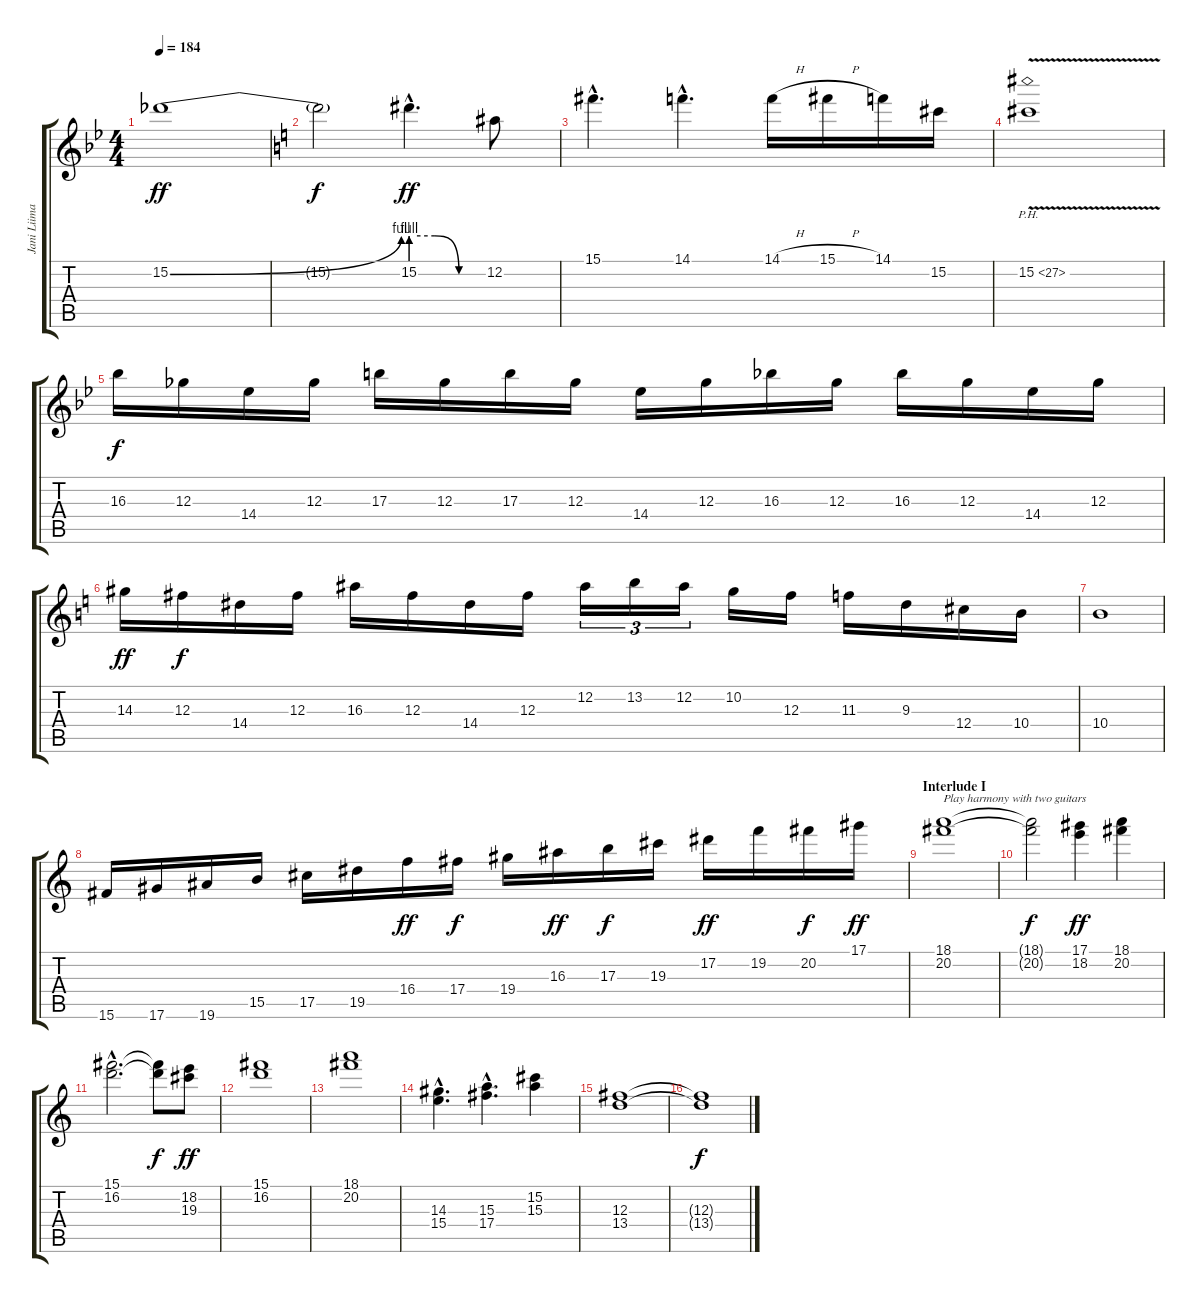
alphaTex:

\track ("Jani Liimatainen - Guitar I" "Jani Liima") {instrument distortionguitar}
\staff {score tabs}
\tuning (Eb4 Bb3 Gb3 Db3 Ab2 Eb2) {hide}
\ts (4 4)
\tempo 184
\clef g2
\ks gminor
15.2{be (bend 0 0 60 4)}.1{dy ff} |
\ks c
15.2{t}.2{dy f} 15.2{be (custom 0 4 20 4 40 0 60 0) hac}.4{d dy ff} 12.2.8 |
15.1{hac}.4{d} 14.1{hac}.4{d} 14.1{h}.16 15.1{h}.16 14.1.16 15.2.16 |
15.2{ph 12 v}.1 |
\ks gminor
16.3.16{dy f} 12.3.16 14.4.16 12.3.16 17.3.16 12.3.16 17.3.16 12.3.16 14.4.16 12.3.16 16.3.16 12.3.16 16.3.16 12.3.16 14.4.16 12.3.16 |
\ks c
14.3.16{dy ff} 12.3.16{dy f} 14.4.16 12.3.16 16.3.16 12.3.16 14.4.16 12.3.16 12.2.16{tu (3 2)} 13.2.16{tu (3 2)} 12.2.16{tu (3 2)} 10.2.16 12.3.16 11.3.16 9.3.16 12.4.16 10.4.16 |
10.4.1 |
15.6.16{volume 12} 17.6.16 19.6.16 15.5.16 17.5.16 19.5.16 16.4.16{dy ff} 17.4.16{dy f} 19.4.16 16.3.16{dy ff} 17.3.16{dy f} 19.3.16 17.2.16{dy ff} 19.2.16 20.2.16{dy f} 17.1.16{dy ff} |
\section ("" "Interlude I")
(18.1 20.2).1{txt "Play harmony with two guitars" volume 12} |
(18.1{t} 20.2{t}).2{dy f} (17.1 18.2).4{dy ff} (18.1 20.2).4 |
(15.1{hac} 16.2{hac}).2{d} (15.1{t} 16.2{t}).8{dy f} (18.2 19.3).8{dy ff} |
(15.1 16.2).1 |
(18.1 20.2).1 |
(14.3{hac} 15.4{hac}).4{d} (15.3{hac} 17.4{hac}).4{d} (15.2 15.3).4 |
(12.3 13.4).1 |
(12.3{t} 13.4{t}).1{dy f}
